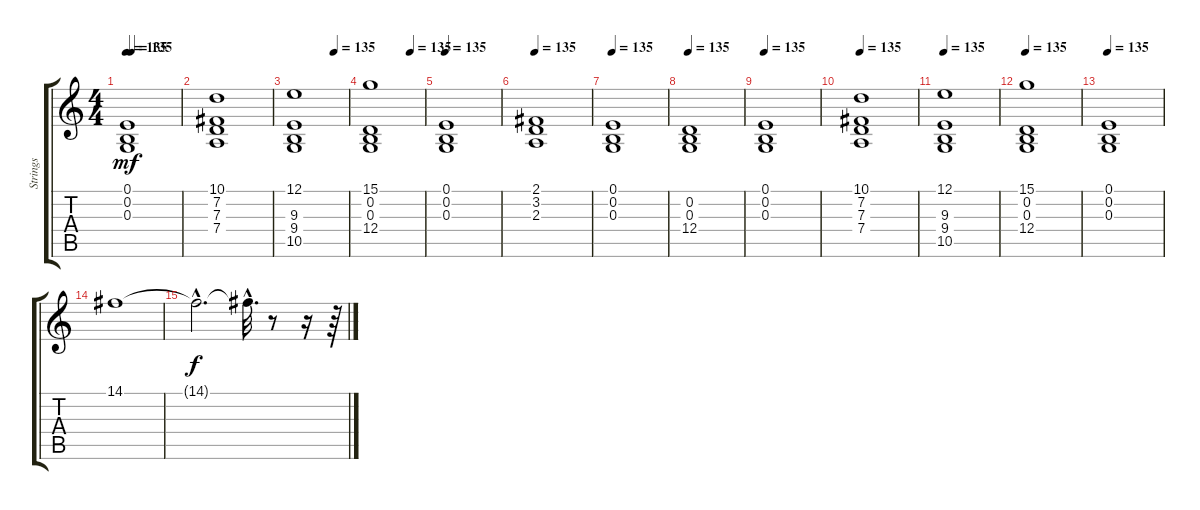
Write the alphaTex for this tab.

\track ("Strings" "Strings") {instrument stringensemble1}
\staff {score tabs}
\tuning (E4 B3 G3 D3 A2 E2) {hide}
\ts (4 4)
\tempo 135
\tempo (135 0.09375)
\clef g2
\ks c
(0.1 0.2 0.3).1{dy mf} |
(10.1 7.2 7.3 7.4).1 |
\tempo (135 0.75)
(12.1 9.3 9.4 10.5).1 |
\tempo (135 0.75)
(15.1 0.2 0.3 12.4).1 |
\tempo 135
(0.1 0.2 0.3).1 |
\tempo 135
(2.1 3.2 2.3).1 |
\tempo 135
(0.1 0.2 0.3).1 |
\tempo 135
(0.2 0.3 12.4).1 |
\tempo 135
(0.1 0.2 0.3).1 |
\tempo 135
(10.1 7.2 7.3 7.4).1 |
\tempo 135
(12.1 9.3 9.4 10.5).1 |
\tempo 135
(15.1 0.2 0.3 12.4).1 |
\tempo 135
(0.1 0.2 0.3).1 |
14.1.1 |
14.1{hac t}.2{d dy f} 14.1{hac t}.32{d} r.8 r.16 r.64
